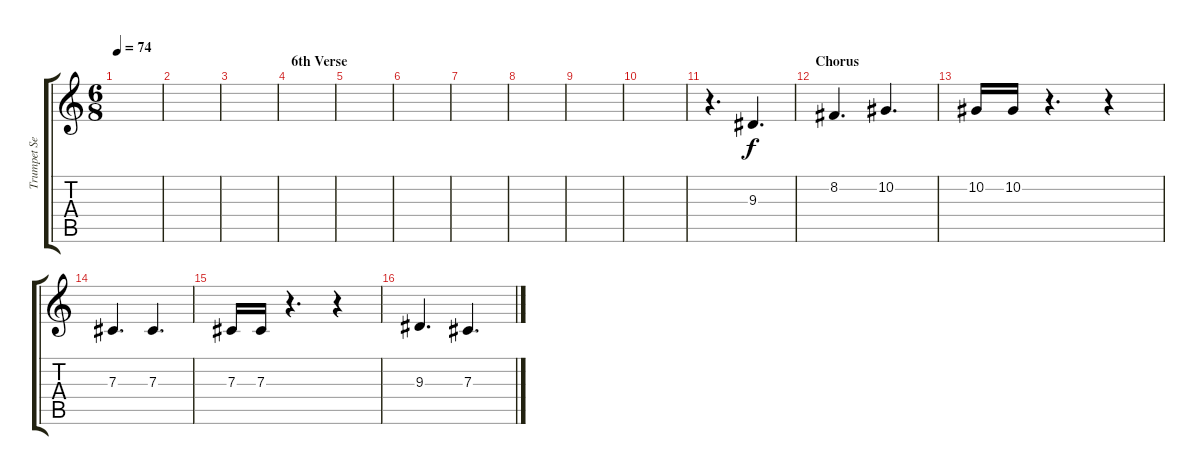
\track ("Trumpet Section (SF Symphony)" "Trumpet Se") {instrument trumpet}
\staff {score tabs}
\tuning (Eb4 Bb3 Gb3 Db3 Ab2 Eb2) {hide}
\ts (6 8)
\tempo 74
\clef g2
\ks c
|
|
|
\section ("" "6th Verse")
|
|
|
|
|
|
|
r.4{d instrument trumpet} 9.3.4{d} |
\section ("" "Chorus")
8.2.4{d} 10.2.4{d} |
10.2.16 10.2.16 r.4{d} r.4 |
7.3.4{d} 7.3.4{d} |
7.3.16 7.3.16 r.4{d} r.4 |
9.3.4{d} 7.3.4{d}
